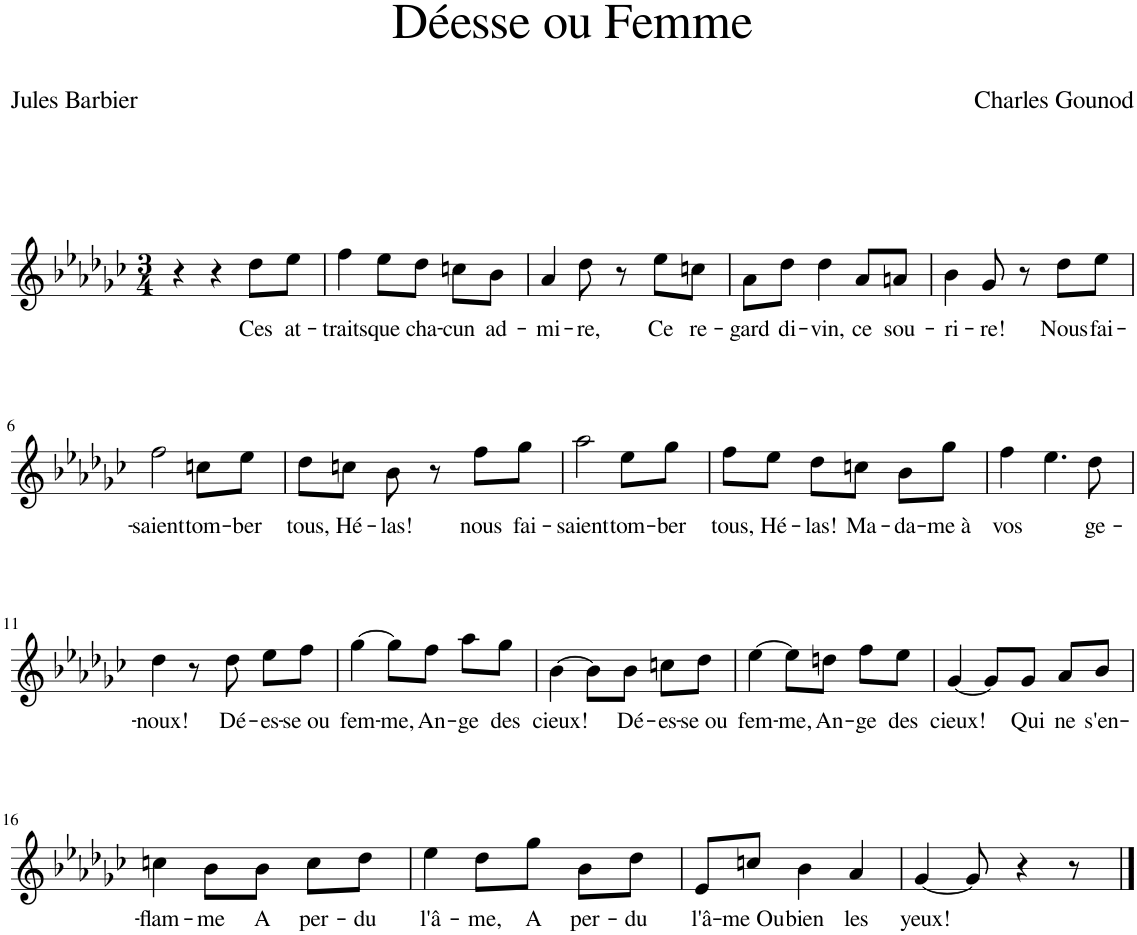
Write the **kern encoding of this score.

**kern	**text
*part1	*part1
*staff1	*staff1
*I"Piano	*
*I'Pno	*
*clefG2	*
*k[b-e-a-d-g-c-]	*
*M3/4	*
=1	=1
4r	.
4r	.
!	!LO:LY:b
8dd-\L	Ces
!	!LO:LY:b
8ee-\J	at-
=2	=2
!	!LO:LY:b
4ff\	-traits
!	!LO:LY:b
8ee-\L	que
!	!LO:LY:b
8dd-\J	cha-
!	!LO:LY:b
8ccn\L	-cun
!	!LO:LY:b
8b-\J	ad-
=3	=3
!	!LO:LY:b
4a-/	-mi-
!	!LO:LY:b
8dd-\	-re,
8r	.
!	!LO:LY:b
8ee-\L	Ce
!	!LO:LY:b
8ccn\J	re-
=4	=4
!	!LO:LY:b
8a-\L	-gard
!	!LO:LY:b
8dd-\J	di-
!	!LO:LY:b
4dd-\	-vin,
!	!LO:LY:b
8a-/L	ce
!	!LO:LY:b
8an/J	sou-
=5	=5
!	!LO:LY:b
4b-\	-ri-
!	!LO:LY:b
8g-/	-re!
8r	.
!	!LO:LY:b
8dd-\L	Nous
!	!LO:LY:b
8ee-\J	fai-
!!LO:LB:g=z
=6	=6
!	!LO:LY:b
2ff\	-saient
!	!LO:LY:b
8ccn\L	tom-
!	!LO:LY:b
8ee-\J	-ber
=7	=7
!	!LO:LY:b
8dd-\L	tous,
!	!LO:LY:b
8ccn\J	Hé-
!	!LO:LY:b
8b-\	-las!
8r	.
!	!LO:LY:b
8ff\L	nous
!	!LO:LY:b
8gg-\J	fai-
=8	=8
!	!LO:LY:b
2aa-\	-saient
!	!LO:LY:b
8ee-\L	tom-
!	!LO:LY:b
8gg-\J	-ber
=9	=9
!	!LO:LY:b
8ff\L	tous,
!	!LO:LY:b
8ee-\J	Hé-
!	!LO:LY:b
8dd-\L	-las!
!	!LO:LY:b
8ccn\J	Ma-
!	!LO:LY:b
8b-\L	-da-
!	!LO:LY:b
8gg-\J	-me à
=10	=10
!	!LO:LY:b
4ff\	vos
4.ee-\	.
!	!LO:LY:b
8dd-\	ge-
!!LO:LB:g=z
=11	=11
!	!LO:LY:b
4dd-\	-noux!
8r	.
!	!LO:LY:b
8dd-\	Dé-
!	!LO:LY:b
8ee-\L	-es-
!	!LO:LY:b
8ff\J	-se ou
=12	=12
!	!LO:LY:b
[4gg-\	fem-
!	!LO:LY:b
8gg-\L]	-me,
!	!LO:LY:b
8ff\J	An-
!	!LO:LY:b
8aa-\L	-ge
!	!LO:LY:b
8gg-\J	des
=13	=13
!	!LO:LY:b
[4b-\	cieux!
8b-\L]	.
!	!LO:LY:b
8b-\J	Dé-
!	!LO:LY:b
8ccn\L	-es-
!	!LO:LY:b
8dd-\J	-se ou
=14	=14
!	!LO:LY:b
[4ee-\	fem-
!	!LO:LY:b
8ee-\L]	-me,
!	!LO:LY:b
8ddn\J	An-
!	!LO:LY:b
8ff\L	-ge
!	!LO:LY:b
8ee-\J	des
=15	=15
!	!LO:LY:b
[4g-/	cieux!
8g-/L]	.
!	!LO:LY:b
8g-/J	Qui
!	!LO:LY:b
8a-/L	ne
!	!LO:LY:b
8b-/J	s'en-
!!LO:LB:g=z
=16	=16
!	!LO:LY:b
4ccn\	-flam-
!	!LO:LY:b
8b-\L	-me
!	!LO:LY:b
8b-\J	A
!	!LO:LY:b
8cc\L	per-
!	!LO:LY:b
8dd-\J	-du
=17	=17
!	!LO:LY:b
4ee-\	l'â-
!	!LO:LY:b
8dd-\L	-me,
!	!LO:LY:b
8gg-\J	A
!	!LO:LY:b
8b-\L	per-
!	!LO:LY:b
8dd-\J	-du
=18	=18
!	!LO:LY:b
8e-/L	l'â-
!	!LO:LY:b
8ccn/J	-me Ou
!	!LO:LY:b
4b-\	bien
!	!LO:LY:b
4a-/	les
=19	=19
!	!LO:LY:b
[4g-/	yeux!
8g-/]	.
4r	.
8r	.
==	==
*-	*-
